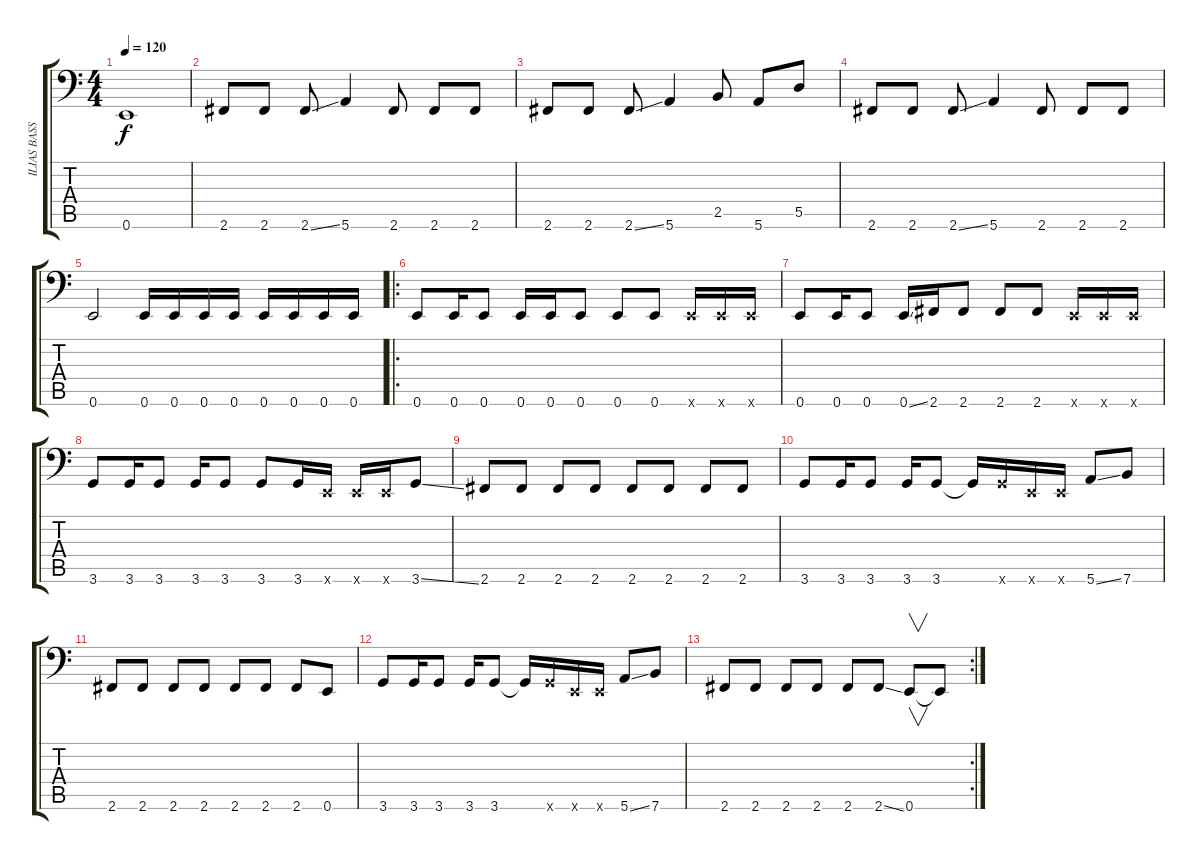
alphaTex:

\track ("ILIAS BASS" "ILIAS BASS") {instrument electricbasspick}
\staff {score tabs}
\tuning (E3 B2 G2 D2 A1 E1) {hide}
\ts (4 4)
\tempo 120
\clef f4
\ks c
0.6.1{dy f} |
2.6.8 2.6.8 2.6{ss}.8 5.6.4 2.6.8 2.6.8 2.6.8 |
2.6.8 2.6.8 2.6{ss}.8 5.6.4 2.5.8 5.6.8 5.5.8 |
2.6.8 2.6.8 2.6{ss}.8 5.6.4 2.6.8 2.6.8 2.6.8 |
0.6.2 0.6.16 0.6.16 0.6.16 0.6.16 0.6.16 0.6.16 0.6.16 0.6.16 |
\ro
0.6.8 0.6.16 0.6.8 0.6.16 0.6.16 0.6.8 0.6.8 0.6.8 0.6{x}.16 0.6{x}.16 0.6{x}.16 |
0.6.8 0.6.16 0.6.8 0.6{ss}.16 2.6.16 2.6.8 2.6.8 2.6.8 0.6{x}.16 0.6{x}.16 0.6{x}.16 |
3.6.8 3.6.16 3.6.8 3.6.16 3.6.8 3.6.8 3.6.16 0.6{x}.16 0.6{x}.16 0.6{x}.16 3.6{ss}.8 |
2.6.8 2.6.8 2.6.8 2.6.8 2.6.8 2.6.8 2.6.8 2.6.8 |
3.6.8 3.6.16 3.6.8 3.6.16 3.6.8 3.6{t}.16 3.6{x}.16 0.6{x}.16 0.6{x}.16 5.6{ss}.8 7.6.8 |
2.6.8 2.6.8 2.6.8 2.6.8 2.6.8 2.6.8 2.6.8 0.6.8 |
3.6.8 3.6.16 3.6.8 3.6.16 3.6.8 3.6{t}.16 3.6{x}.16 0.6{x}.16 0.6{x}.16 5.6{ss}.8 7.6.8 |
\rc 2
2.6.8 2.6.8 2.6.8 2.6.8 2.6.8 2.6{ss}.8 0.6.8{v} 0.6{t}.8
